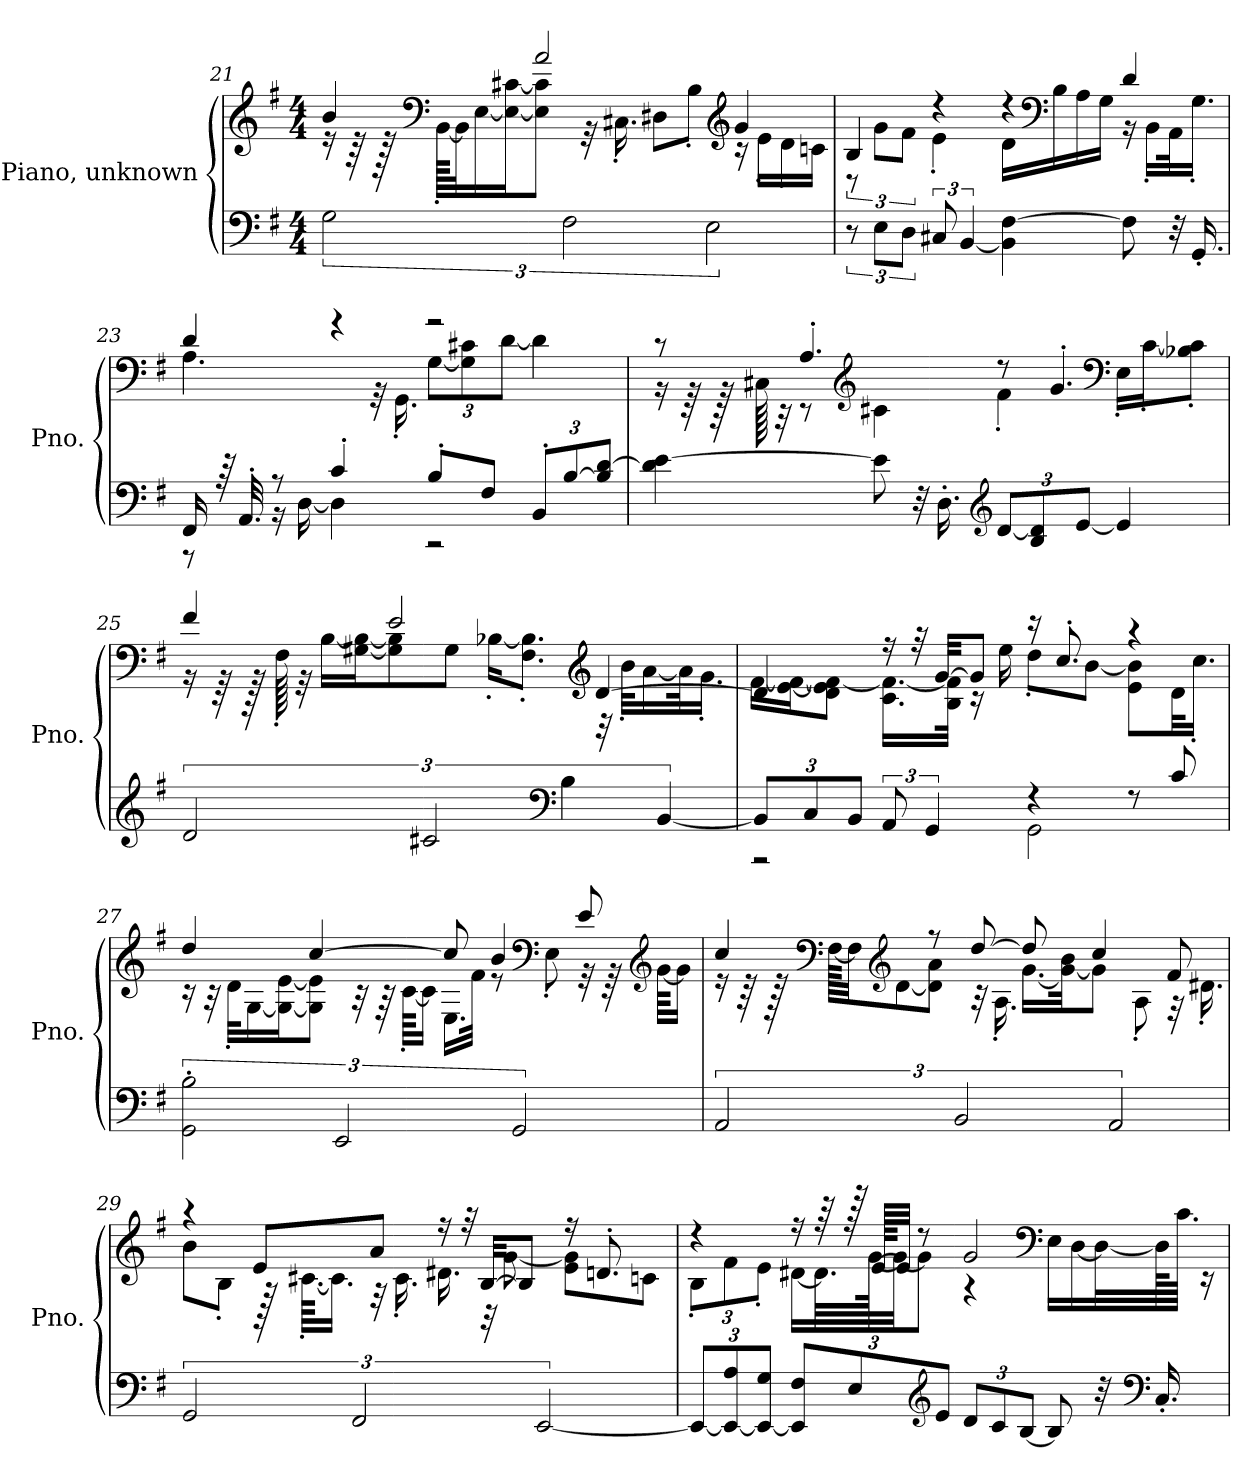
**kern	**kern
*part1	*part1
*staff2	*staff1
*I"Piano, unknown	*
*I'Pno.	*
!!LO:LB:g=z
*clefF4	*clefG2
*k[f#]	*k[f#]
*M4/4	*M4/4
=21	=21
*	*^
3G\	4b/	16r
.	.	64r
.	.	128r
*	*clefF4	*
.	.	[128BB'\KKLLL
.	.	32BB\J]
.	.	[16E\
.	.	16E\_ [16c#X\J
.	2a/	8E\] 8c#\]J
3F#\	.	.
.	.	32r
.	.	16.C#X'\
.	.	8D#X\L
.	.	8B'\J
3E\	.	.
*	*clefG2	*
.	4g/	16r
.	.	16e'\LL
.	.	16d'\
.	.	16cn\JJ
=22	=22	=22
12r	4B/	12r
12E\L	.	12g\L
12D\J	.	12f#\J
12C#X/	4r	4e'\
[6BB/	.	.
4BB\] [4F#\	4r	16d\LL
*	*clefF4	*
.	.	16B\
.	.	16A\
.	.	16G\JJ
8F#\]	4d/	16r
.	.	16BB'\LL
32r	.	32AA\K
16.GG'/	.	16.G'\JJ
!!LO:LB:g=z	!!
=23	=23	=23
*^	*	*
16FF#/	8r	4d/	4.A\
64r	.	.	.
32.AA'/	.	.	.
8r	16r	.	.
.	[16D\	.	.
4c'/	4D\]	4r	.
.	.	.	32r
.	.	.	16.GG'\
*	*	*	*Xbrackettup
8B'/L	2r	2r	[12G\L
.	.	.	12G\] 12c#X\
8F#/J	.	.	.
.	.	.	[12d\J
*Xbrackettup	*	*	*
12BB'/L	.	.	4d\]
[12B/	.	.	.
12B/] [12d/J	.	.	.
*v	*v	*	*
=24	=24	=24
4d\] [4e\	8r	16r
.	.	64r
.	.	128r
.	.	128C#X\
.	.	32r
.	4.A'/	8r
*	*clefG2	*
8e\]	.	4c#X\
32r	.	.
16.D'\	.	.
*clefG2	*	*
[12d/L	8r	4f#'\
12B/ 12d/]	.	.
.	4.g'/	.
[12e/J	.	.
*	*clefF4	*
4e/]	.	16E'\LL
.	.	[16c#'\J
.	.	8B-X\' 8c#\]'J
!!LO:PB:g=z	!!
=25	=25	=25
*brackettup	*	*
3d/	4f#/	16r
.	.	64r
.	.	128r
.	.	128F#'\
.	.	32r
.	.	[16B\LL
.	.	[16G#X\ 16B\_J
.	2e/	8G#\] 8B\]
3c#X/	.	.
.	.	8G#\J
.	.	[16B-X'\KL
.	.	8.F#\' 8.B-\]'J
*clefF4	*	*
6B\	.	.
*	*clefG2	*
.	[4d/	32r
.	.	32b'\KLL
.	.	[16a\
[6BB/	.	.
.	.	32a\K]
.	.	16.g'\JJ
=26	=26	=26
*Xbrackettup	*	*
*^	*	*
12BB/L]	2r	4d/]	[16f#\LL
.	.	.	[16e\ 16f#\_J
12C/	.	.	.
.	.	.	8d\ 8e\] 8f#\_J
12BB/J	.	.	.
*brackettup	*	*	*
12AA/	.	16r	16.c\ 16.f#\_LL
.	.	32r	.
6GG/	.	.	.
.	.	[32g/KKL	32B\ 32f#\]JJk
.	.	8g/J]	16r
.	.	.	16ee\
4r	2GG\	16r	8dd'\L
.	.	8.cc'/	.
.	.	.	[8b\J
8r	.	4r	8e\ 8b\]L
8c/	.	.	32d\KL
.	.	.	16.cc'\JJ
*v	*v	*	*
!!LO:LB:g=z	!!
=27	=27	=27
3GG\' 3B\'	4dd/	16r
.	.	32r
.	.	32d'\KLL
.	.	[16G\
.	.	16G\_ [16e\J
.	[4cc/	8G\] 8e\]J
3EE/	.	.
.	.	32r
.	.	64r
.	.	[64c'\KKLL
.	.	16c\JJ]
.	8cc/]	16.E\LL
.	.	32f#\JJk
.	4b/	8r
3GG/	.	.
*	*clefF4	*
.	.	8E'\
.	8e/	32r
.	.	64r
*	*clefG2	*
.	.	[64g\KKLL
.	.	16g\JJ]
!!LO:LB:g=z	!!
=28	=28	=28
3AA/	4cc/	16r
.	.	64r
.	.	128r
*	*clefF4	*
.	.	[128F#\KKLLL
.	.	32F#\JJ]
*	*clefG2	*
.	.	[8d\
.	8r	8d\] 8a\J
3BB/	.	.
.	[8dd/	32r
.	.	16.A'\
.	8dd/]	[16.g\LL
.	.	32g\_ 32b\JK
.	4cc/	8g\J]
3AA/	.	.
.	.	8A'\
.	8f#/	32r
.	.	16.d#X'\
!!LO:LB:g=z	!!
=29	=29	=29
3GG/	4r	8b\L
.	.	8B'\J
.	8e/L	128r
.	.	[64.c#X'\KKLL
.	.	16.c#\JJ]
3FF#/	.	.
.	8a/J	32r
.	.	16.c#'\
.	16r	16.d#X\
.	32r	.
.	[32B/KKL	32r
.	8B/J]	[8g\
[3EE/	.	.
.	16r	8e\ 8g\]L
.	8.dn'/	.
.	.	8cn\J
!!LO:LB:g=z	!!
=30	=30	=30
*Xbrackettup	*	*
12EE/L_	4r	12B'\L
12EE/_ 12A/	.	12f#\
12EE/_ 12G/J	.	12e'\J
12EE/] 12F#/L	16r	[16d#X\LL
.	64r	64.d#\LL]
.	128r	.
12E/	.	.
.	[128e/KKLLL	[128g\JK
.	32e/JJJ]	32g\JJ_
.	8r	8g\J]
*clefG2	*	*
12e/J	.	.
12d/L	2g/	4r
12c/	.	.
[12B/J	.	.
*	*clefF4	*
8B/]	.	16E\LL
.	.	[16D\
32r	.	32D\L_
*clefF4	*	*
16.C'/	.	128D\KL]
.	.	64.c\JJJJ
.	.	16r
*	*v	*v
=	=
*-	*-
